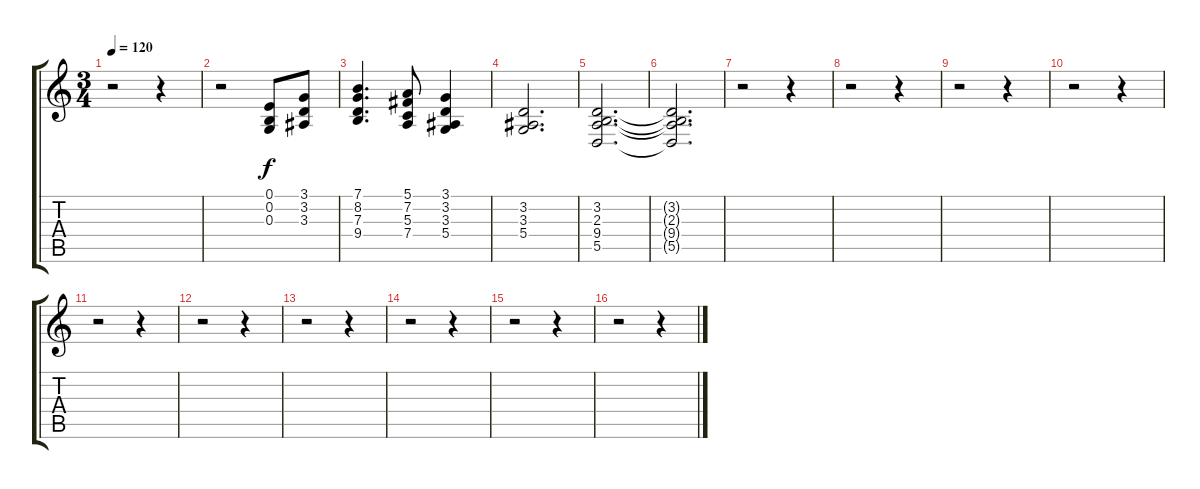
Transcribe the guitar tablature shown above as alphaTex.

\track "" {instrument choiraahs}
\staff {score tabs}
\tuning (E4 B3 G3 D3 A2 E2) {hide}
\ts (3 4)
\tempo 120
\clef g2
\ks c
r.2{dy f} r.4 |
r.2 (0.1 0.2 0.3).8 (3.1 3.2 3.3).8 |
(7.1 8.2 7.3 9.4).4{d} (5.1 7.2 5.3 7.4).8 (3.1 3.2 3.3 5.4).4 |
(3.2 3.3 5.4).2{d} |
(3.2 2.3 9.4 5.5).2{d} |
(3.2{t} 2.3{t} 9.4{t} 5.5{t}).2{d} |
r.2 r.4 |
r.2 r.4 |
r.2 r.4 |
r.2 r.4 |
r.2 r.4 |
r.2 r.4 |
r.2 r.4 |
r.2 r.4 |
r.2 r.4 |
r.2 r.4
